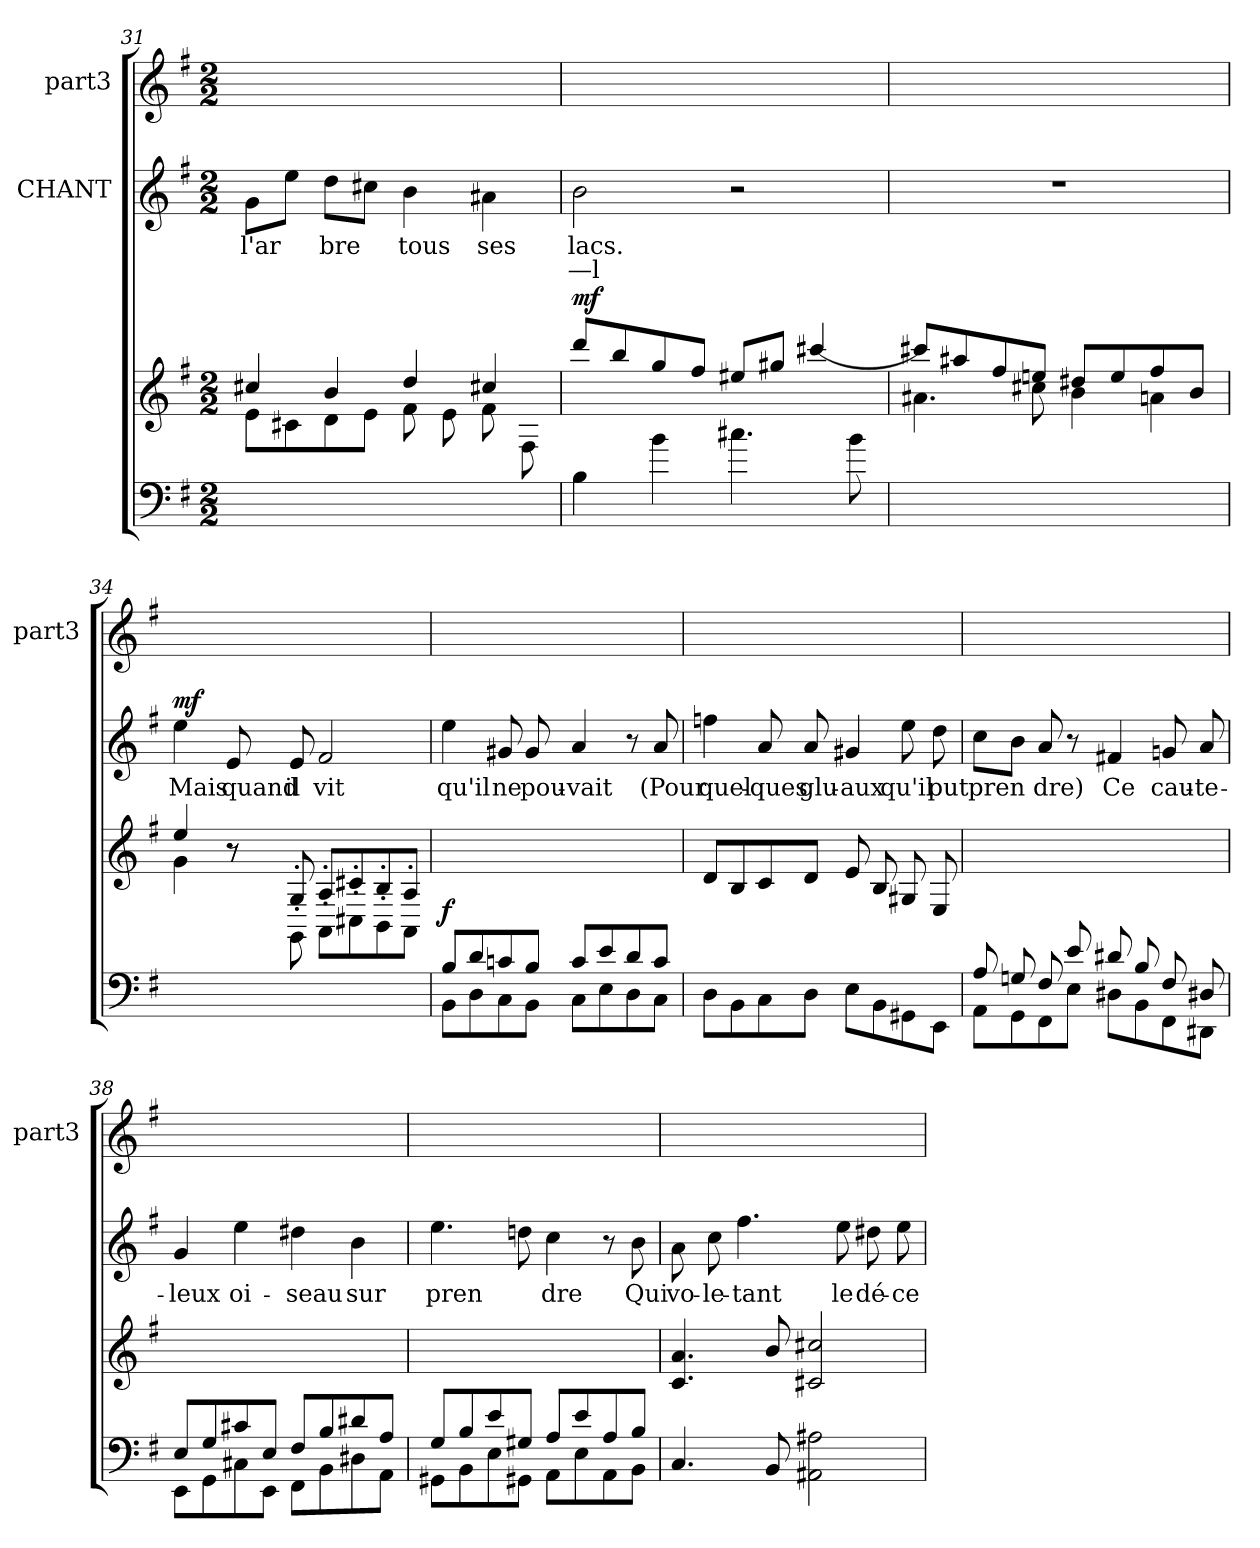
**kern	**kern	**dynam	**kern	**text	**text	**dynam	**kern
*part3	*part3	*part3	*part2	*part2	*part2	*part2	*part1
*staff4	*staff3	*staff3/4	*staff2	*staff2	*staff2	*staff2	*staff1
*	*	*	*I"CHANT	*	*	*	*I"part3
*	*	*	*	*	*	*	*I'part3
*clefF4	*clefG2	*	*clefG2	*	*	*	*clefG2
*k[f#]	*k[f#]	*	*k[f#]	*	*	*	*k[f#]
*M2/2	*M2/2	*	*M2/2	*	*	*	*M2/2
=31	=31	=31	=31	=31	=31	=31	=31
*	*^	*	*	*	*	*	*
1ryy	4cc#Xi/	8ej\L	.	8gi\L	l'ar	.	.	1ryy
.	.	8c#Xj\	.	8eei\J	--	.	.	.
.	4bi/	8dj\	.	8ddi\L	bre	.	.	.
.	.	8ej\J	.	8cc#Xi\J	.	.	.	.
.	4ddi/	8f#j\	.	4bi\	tous	.	.	.
.	.	8ej\	.	.	.	.	.	.
.	4cc#Xi/	8f#j\	.	4a#Xi\	ses	.	.	.
.	.	8F#j\	.	.	.	.	.	.
*	*v	*v	*	*	*	*	*	*
=32	=32	=32	=32	=32	=32	=32	=32
*^	*	*	*	*	*	*	*
*	*	*^	*	*	*	*	*	*
!	!	!	!	!LO:DY:a	!	!	!	!	!
*	*	*v	*v	*	*	*	*	*	*
4Bj\	1ryy	8dddi/L	mf	2bi\	lacs.	—l	.	1ryy
.	.	8bbi/	.	.	.	.	.	.
4bj\	.	8ggi/	.	.	.	.	.	.
.	.	8ff#i/J	.	.	.	.	.	.
4.cc#Xj\	.	8ee#Xi/L	.	2r	.	.	.	.
.	.	8gg#Xi/J	.	.	.	.	.	.
.	.	[4ccc#Xi/	.	.	.	.	.	.
8bj\	.	.	.	.	.	.	.	.
*v	*v	*	*	*	*	*	*	*
!!LO:LB:g=z
=33	=33	=33	=33	=33	=33	=33	=33
*	*^	*	*	*	*	*	*
1ryy	8ccc#Xi/L]	4.a#Xj\	.	1r	.	.	.	1ryy
.	8aa#Xi/	.	.	.	.	.	.	.
.	8ff#i/	.	.	.	.	.	.	.
.	8eeni/J	8cc#Xj\	.	.	.	.	.	.
.	8dd#Xi/L	4bj\	.	.	.	.	.	.
.	8eei/	.	.	.	.	.	.	.
.	8ff#i/	4anj\	.	.	.	.	.	.
.	8bi/J	.	.	.	.	.	.	.
=34	=34	=34	=34	=34	=34	=34	=34	=34
*	*	*^	*	*	*	*	*	*
!	!	!	!	!	!	!	!	!LO:DY:a	!
1ryy	1ryy	4eei/	4gj\	.	4eei\	Mais	.	mf	1ryy
.	.	8r	8r	.	8ei/	quand	.	.	.
.	.	8G'>i/	8GG'<j\	.	8ei/	il	.	.	.
.	.	8A'>i/L	8AA'<j\L	.	2f#i/	vit	.	.	.
.	.	8c#X'>i/	8C#X'<j\	.	.	.	.	.	.
.	.	8B'>i/	8BB'<j\	.	.	.	.	.	.
.	.	8Ai/J	8AA'<j\J	.	.	.	.	.	.
*	*v	*v	*v	*	*	*	*	*	*
=35	=35	=35	=35	=35	=35	=35	=35
*^	*	*	*	*	*	*	*
*	*	*^	*	*	*	*	*	*
*	*	*	*^	*	*	*	*	*	*
!	!	!	!	!	!LO:DY:a=2	!	!	!	!	!
*	*	*v	*v	*v	*	*	*	*	*	*
8Bi/L	8BBj\L	1ryy	f	4eei\	qu'il	.	.	1ryy
8di/	8Dj\	.	.	.	.	.	.	.
8cni/	8Cj\	.	.	8g#Xi/	ne	.	.	.
8Bi/J	8BBj\J	.	.	8g#i/	pou-	.	.	.
8ci/L	8Cj\L	.	.	4ai/	vait	.	.	.
8ei/	8Ej\	.	.	.	.	.	.	.
8di/	8Dj\	.	.	8r	.	.	.	.
8ci/J	8Cj\J	.	.	8ai/	(Pour	.	.	.
*v	*v	*	*	*	*	*	*	*
!!LO:LB:g=z
=36	=36	=36	=36	=36	=36	=36	=36
8Dj\L	8di/L	.	4ffni\	quel-	.	.	1ryy
8BBj\	8Bi/	.	.	.	.	.	.
8Cj\	8ci/	.	8ai/	ques	.	.	.
8Dj\J	8di/J	.	8ai/	glu-	.	.	.
8Ej\L	8ei/	.	4g#Xi/	aux	.	.	.
8BBj\	8Bi/	.	.	.	.	.	.
8GG#Xj\	8G#Xi/	.	8eei\	qu'il	.	.	.
8EEj\J	8Ei/	.	8ddi\	put	.	.	.
=37	=37	=37	=37	=37	=37	=37	=37
*^	*	*	*	*	*	*	*
8Ai/	8AAj\L	1ryy	.	8cci\L	pren	.	.	1ryy
8Gni/	8GGj\	.	.	8bi\J	--	.	.	.
8F#i/	8FF#j\	.	.	8ai/	dre)	.	.	.
8ei/	8Ej\J	.	.	8r	.	.	.	.
8d#Xi/	8D#Xj\L	.	.	4f#Xi/	Ce	.	.	.
8Bi/	8BBj\	.	.	.	.	.	.	.
8F#i/	8FF#j\	.	.	8gni/	cau-	.	.	.
8D#Xi/	8DD#Xj\J	.	.	8ai/	te-	.	.	.
=38	=38	=38	=38	=38	=38	=38	=38	=38
8Ei/L	8EEj\L	1ryy	.	4gi/	leux	.	.	1ryy
8Gi/	8GGj\	.	.	.	.	.	.	.
8c#Xi/	8C#Xj\	.	.	4eei\	oi-	.	.	.
8Ei/J	8EEj\J	.	.	.	.	.	.	.
8F#i/L	8FF#j\L	.	.	4dd#Xi\	seau	.	.	.
8Bi/	8BBj\	.	.	.	.	.	.	.
8d#Xi/	8D#Xj\	.	.	4bi\	sur	.	.	.
8Ai/J	8AAj\J	.	.	.	.	.	.	.
!!LO:LB:g=z
=39	=39	=39	=39	=39	=39	=39	=39	=39
8Gi/L	8GG#Xj\L	1ryy	.	4.eei\	pren	.	.	1ryy
8Bi/	8BBj\	.	.	.	.	.	.	.
8ei/	8Ej\	.	.	.	.	.	.	.
8G#Xi/J	8GG#Xj\J	.	.	8ddni\	.	.	.	.
8Ai/L	8AAj\L	.	.	4cci\	dre	.	.	.
8ei/	8Ej\	.	.	.	.	.	.	.
8Ai/	8AAj\	.	.	8r	.	.	.	.
8Bi/J	8BBj\J	.	.	8bi\	Qui	.	.	.
*v	*v	*	*	*	*	*	*	*
=40	=40	=40	=40	=40	=40	=40	=40
4.Cj/	4.ai/ 4.ci/	.	8ai\	vo-	.	.	1ryy
.	.	.	8cci\	le-	.	.	.
.	.	.	4.ff#i\	tant	.	.	.
8BBj/	8bi/	.	.	.	.	.	.
2AA#Xj\ 2A#Xj\	2cc#Xi/ 2c#Xi/	.	.	.	.	.	.
.	.	.	8eei\	le	.	.	.
.	.	.	8dd#Xi\	dé-	.	.	.
.	.	.	8eei\	ce-	.	.	.
=	=	=	=	=	=	=	=
*-	*-	*-	*-	*-	*-	*-	*-
